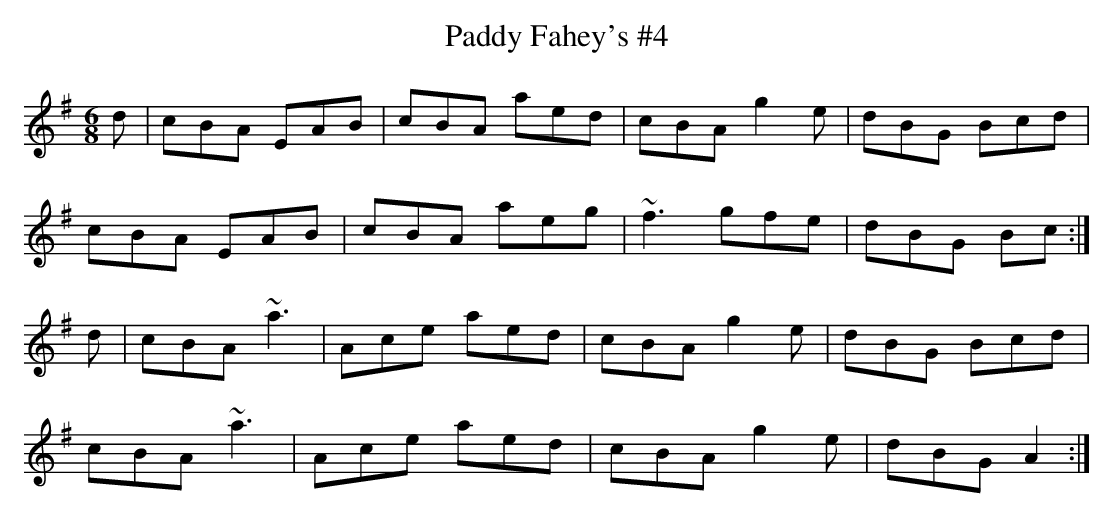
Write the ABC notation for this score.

X:1
T:Paddy Fahey's #4
M:6/8
L:1/8
K:Ador
d|cBA EAB|cBA aed|cBA g2e|dBG Bcd|
cBA EAB|cBA aeg|~f3 gfe|dBG Bc:|
d|cBA ~a3|Ace aed|cBA g2e|dBG Bcd|
cBA ~a3|Ace aed|cBA g2e|dBG A2:|
